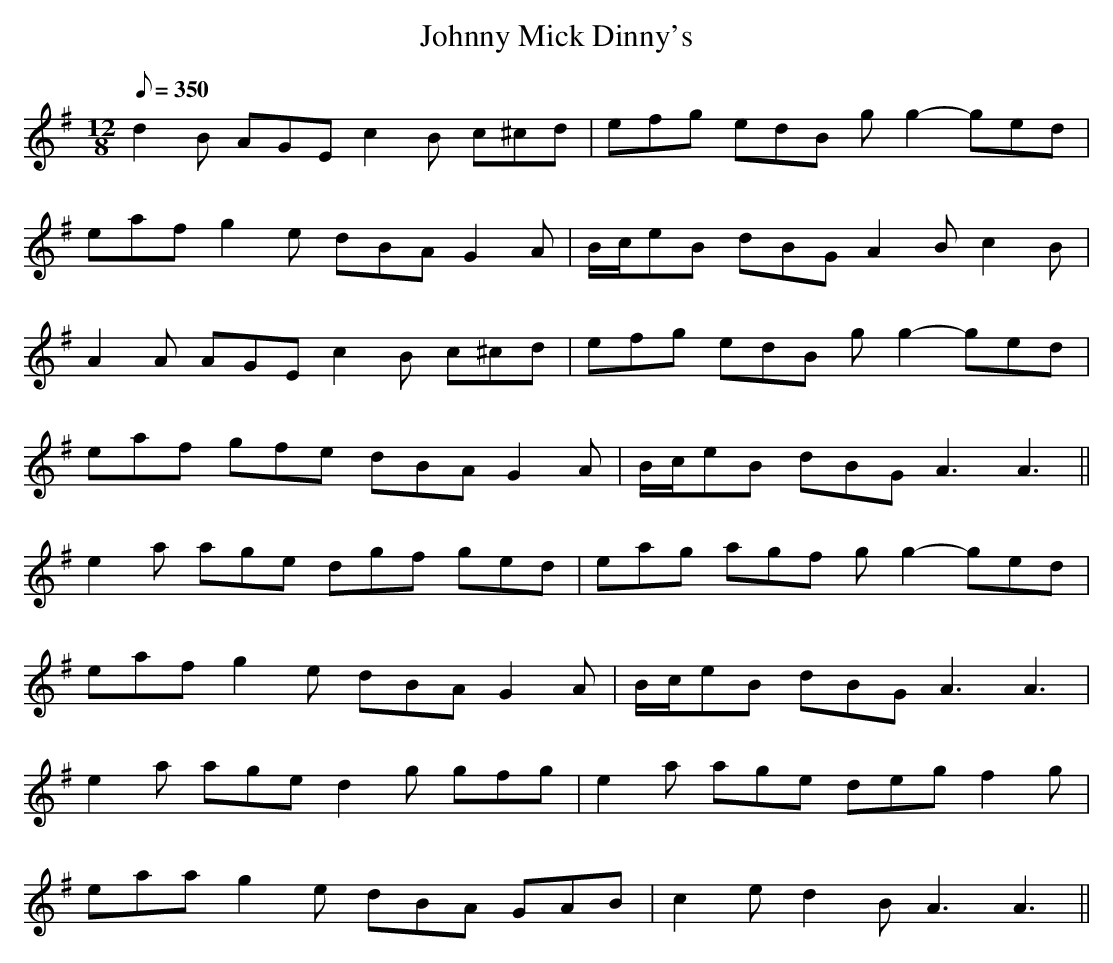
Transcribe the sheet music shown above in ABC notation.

X:1
T: Johnny Mick Dinny's
L: 1/8
M: 12/8
Q: 350
K: Ador
d2B AGE c2B c^cd|efg edB g g2-ged|
eaf g2e dBA G2A|B/c/eB dBG A2B c2B|
A2A AGE c2B c^cd|efg edB g g2-ged|
eaf gfe dBA G2A|B/c/eB dBG A3 A3 ||
e2a age dgf ged|eag agf g g2-ged|
eaf g2e dBA G2A|B/c/eB dBG A3 A3|
e2a age d2g gfg|e2a age deg f2g|
eaa g2e dBA GAB|c2e d2B A3 A3 ||
